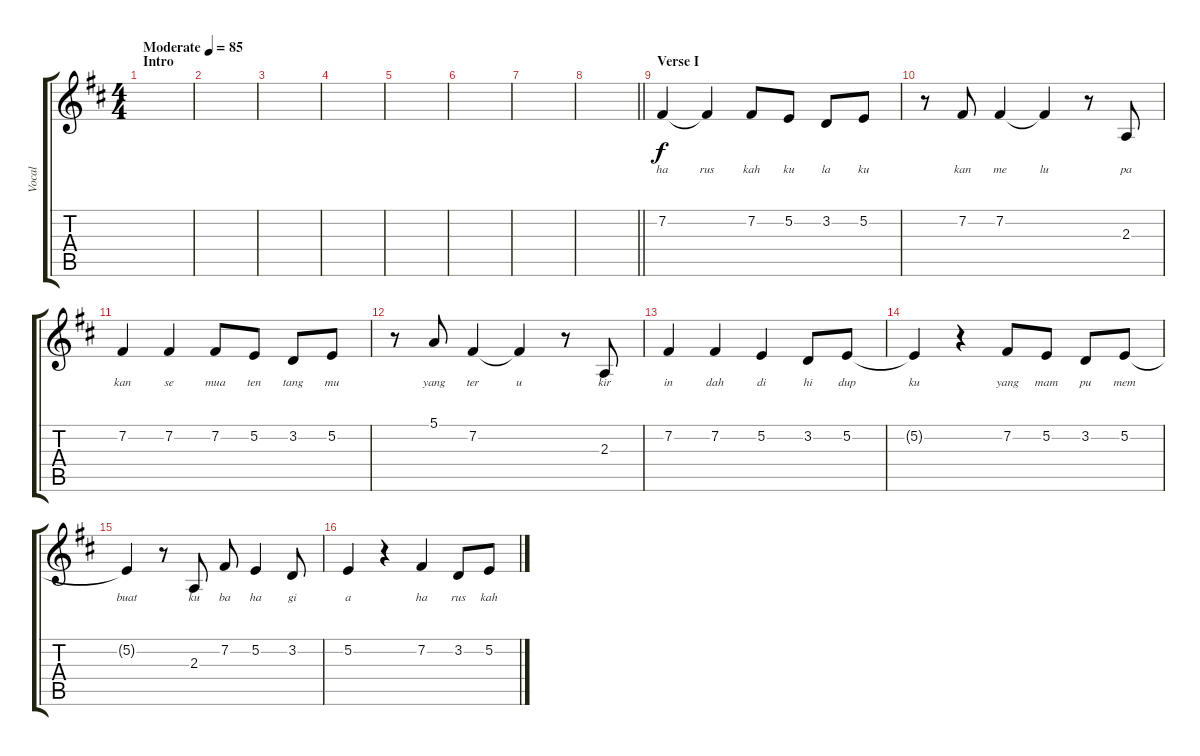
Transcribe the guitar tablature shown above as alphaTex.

\track ("Vocal" "Vocal") {instrument violin}
\staff {score tabs}
\tuning (E4 B3 G3 D3 A2 E2) {hide}
\ts (4 4)
\section ("" "Intro")
\tempo (85 "Moderate")
\clef g2
\ks d
|
|
|
|
|
|
|
\barLineRight lightlight
|
\section ("" "Verse I")
7.2.4{lyrics (0 "ha") lyrics (1 "") lyrics (2 "") lyrics (3 "") lyrics (4 "")} 7.2{t}.4{lyrics (0 "rus") lyrics (1 "") lyrics (2 "") lyrics (3 "") lyrics (4 "")} 7.2.8{lyrics (0 "kah") lyrics (1 "") lyrics (2 "") lyrics (3 "") lyrics (4 "")} 5.2.8{lyrics (0 "ku") lyrics (1 "") lyrics (2 "") lyrics (3 "") lyrics (4 "")} 3.2.8{lyrics (0 "la") lyrics (1 "") lyrics (2 "") lyrics (3 "") lyrics (4 "")} 5.2.8{lyrics (0 "ku") lyrics (1 "") lyrics (2 "") lyrics (3 "") lyrics (4 "")} |
r.8 7.2.8{lyrics (0 "kan") lyrics (1 "") lyrics (2 "") lyrics (3 "") lyrics (4 "")} 7.2.4{lyrics (0 "me") lyrics (1 "") lyrics (2 "") lyrics (3 "") lyrics (4 "")} 7.2{t}.4{lyrics (0 "lu") lyrics (1 "") lyrics (2 "") lyrics (3 "") lyrics (4 "")} r.8 2.3.8{lyrics (0 "pa") lyrics (1 "") lyrics (2 "") lyrics (3 "") lyrics (4 "")} |
7.2.4{lyrics (0 "kan") lyrics (1 "") lyrics (2 "") lyrics (3 "") lyrics (4 "")} 7.2.4{lyrics (0 "se") lyrics (1 "") lyrics (2 "") lyrics (3 "") lyrics (4 "")} 7.2.8{lyrics (0 "mua") lyrics (1 "") lyrics (2 "") lyrics (3 "") lyrics (4 "")} 5.2.8{lyrics (0 "ten") lyrics (1 "") lyrics (2 "") lyrics (3 "") lyrics (4 "")} 3.2.8{lyrics (0 "tang") lyrics (1 "") lyrics (2 "") lyrics (3 "") lyrics (4 "")} 5.2.8{lyrics (0 "mu") lyrics (1 "") lyrics (2 "") lyrics (3 "") lyrics (4 "")} |
r.8 5.1.8{lyrics (0 "yang") lyrics (1 "") lyrics (2 "") lyrics (3 "") lyrics (4 "")} 7.2.4{lyrics (0 "ter") lyrics (1 "") lyrics (2 "") lyrics (3 "") lyrics (4 "")} 7.2{t}.4{lyrics (0 "u") lyrics (1 "") lyrics (2 "") lyrics (3 "") lyrics (4 "")} r.8 2.3.8{lyrics (0 "kir") lyrics (1 "") lyrics (2 "") lyrics (3 "") lyrics (4 "")} |
7.2.4{lyrics (0 "in") lyrics (1 "") lyrics (2 "") lyrics (3 "") lyrics (4 "")} 7.2.4{lyrics (0 "dah") lyrics (1 "") lyrics (2 "") lyrics (3 "") lyrics (4 "")} 5.2.4{lyrics (0 "di") lyrics (1 "") lyrics (2 "") lyrics (3 "") lyrics (4 "")} 3.2.8{lyrics (0 "hi") lyrics (1 "") lyrics (2 "") lyrics (3 "") lyrics (4 "")} 5.2.8{lyrics (0 "dup") lyrics (1 "") lyrics (2 "") lyrics (3 "") lyrics (4 "")} |
5.2{t}.4{lyrics (0 "ku") lyrics (1 "") lyrics (2 "") lyrics (3 "") lyrics (4 "")} r.4 7.2.8{lyrics (0 "yang") lyrics (1 "") lyrics (2 "") lyrics (3 "") lyrics (4 "")} 5.2.8{lyrics (0 "mam") lyrics (1 "") lyrics (2 "") lyrics (3 "") lyrics (4 "")} 3.2.8{lyrics (0 "pu") lyrics (1 "") lyrics (2 "") lyrics (3 "") lyrics (4 "")} 5.2.8{lyrics (0 "mem") lyrics (1 "") lyrics (2 "") lyrics (3 "") lyrics (4 "")} |
5.2{t}.4{lyrics (0 "buat") lyrics (1 "") lyrics (2 "") lyrics (3 "") lyrics (4 "")} r.8 2.3.8{lyrics (0 "ku") lyrics (1 "") lyrics (2 "") lyrics (3 "") lyrics (4 "")} 7.2.8{lyrics (0 "ba") lyrics (1 "") lyrics (2 "") lyrics (3 "") lyrics (4 "")} 5.2.4{lyrics (0 "ha") lyrics (1 "") lyrics (2 "") lyrics (3 "") lyrics (4 "")} 3.2.8{lyrics (0 "gi") lyrics (1 "") lyrics (2 "") lyrics (3 "") lyrics (4 "")} |
5.2.4{lyrics (0 "a") lyrics (1 "") lyrics (2 "") lyrics (3 "") lyrics (4 "")} r.4 7.2.4{lyrics (0 "ha") lyrics (1 "") lyrics (2 "") lyrics (3 "") lyrics (4 "")} 3.2.8{lyrics (0 "rus") lyrics (1 "") lyrics (2 "") lyrics (3 "") lyrics (4 "")} 5.2.8{lyrics (0 "kah") lyrics (1 "") lyrics (2 "") lyrics (3 "") lyrics (4 "")}
